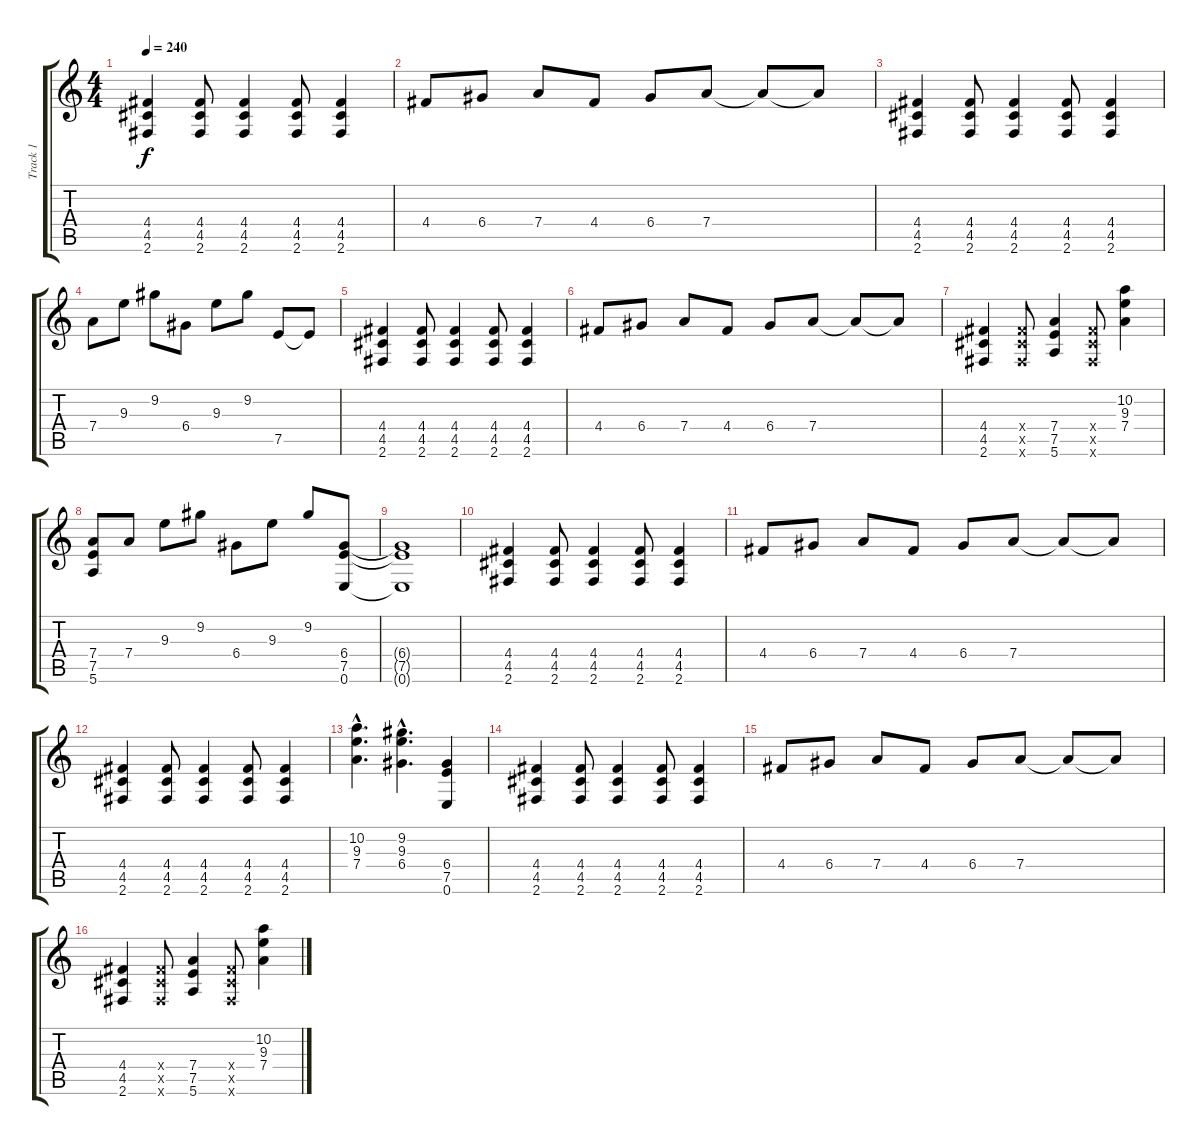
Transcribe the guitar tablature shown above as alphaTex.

\track ("Track 1" "Track 1") {instrument distortionguitar}
\staff {score tabs}
\tuning (E4 B3 G3 D3 A2 E2) {hide}
\ts (4 4)
\tempo 240
\clef g2
\ks c
(4.4 4.5 2.6).4{dy f instrument distortionguitar} (4.4 4.5 2.6).8 (4.4 4.5 2.6).4 (4.4 4.5 2.6).8 (4.4 4.5 2.6).4 |
4.4.8 6.4.8 7.4.8 4.4.8 6.4.8 7.4.8 7.4{t}.8 7.4{t}.8 |
(4.4 4.5 2.6).4 (4.4 4.5 2.6).8 (4.4 4.5 2.6).4 (4.4 4.5 2.6).8 (4.4 4.5 2.6).4 |
7.4.8 9.3.8 9.2.8 6.4.8 9.3.8 9.2.8 7.5.8 7.5{t}.8 |
(4.4 4.5 2.6).4 (4.4 4.5 2.6).8 (4.4 4.5 2.6).4 (4.4 4.5 2.6).8 (4.4 4.5 2.6).4 |
4.4.8 6.4.8 7.4.8 4.4.8 6.4.8 7.4.8 7.4{t}.8 7.4{t}.8 |
(4.4 4.5 2.6).4 (4.4{x} 4.5{x} 2.6{x}).8 (7.4 7.5 5.6).4 (4.4{x} 4.5{x} 2.6{x}).8 (10.2 9.3 7.4).4 |
(7.4 7.5 5.6).8 7.4.8 9.3.8 9.2.8 6.4.8 9.3.8 9.2.8 (6.4 7.5 0.6).8 |
(6.4{t} 7.5{t} 0.6{t}).1 |
(4.4 4.5 2.6).4 (4.4 4.5 2.6).8 (4.4 4.5 2.6).4 (4.4 4.5 2.6).8 (4.4 4.5 2.6).4 |
4.4.8 6.4.8 7.4.8 4.4.8 6.4.8 7.4.8 7.4{t}.8 7.4{t}.8 |
(4.4 4.5 2.6).4 (4.4 4.5 2.6).8 (4.4 4.5 2.6).4 (4.4 4.5 2.6).8 (4.4 4.5 2.6).4 |
(10.2{hac} 9.3{hac} 7.4{hac}).4{d} (9.2{hac} 9.3{hac} 6.4{hac}).4{d} (6.4 7.5 0.6).4 |
(4.4 4.5 2.6).4 (4.4 4.5 2.6).8 (4.4 4.5 2.6).4 (4.4 4.5 2.6).8 (4.4 4.5 2.6).4 |
4.4.8 6.4.8 7.4.8 4.4.8 6.4.8 7.4.8 7.4{t}.8 7.4{t}.8 |
(4.4 4.5 2.6).4 (4.4{x} 4.5{x} 2.6{x}).8 (7.4 7.5 5.6).4 (4.4{x} 4.5{x} 2.6{x}).8 (10.2 9.3 7.4).4
